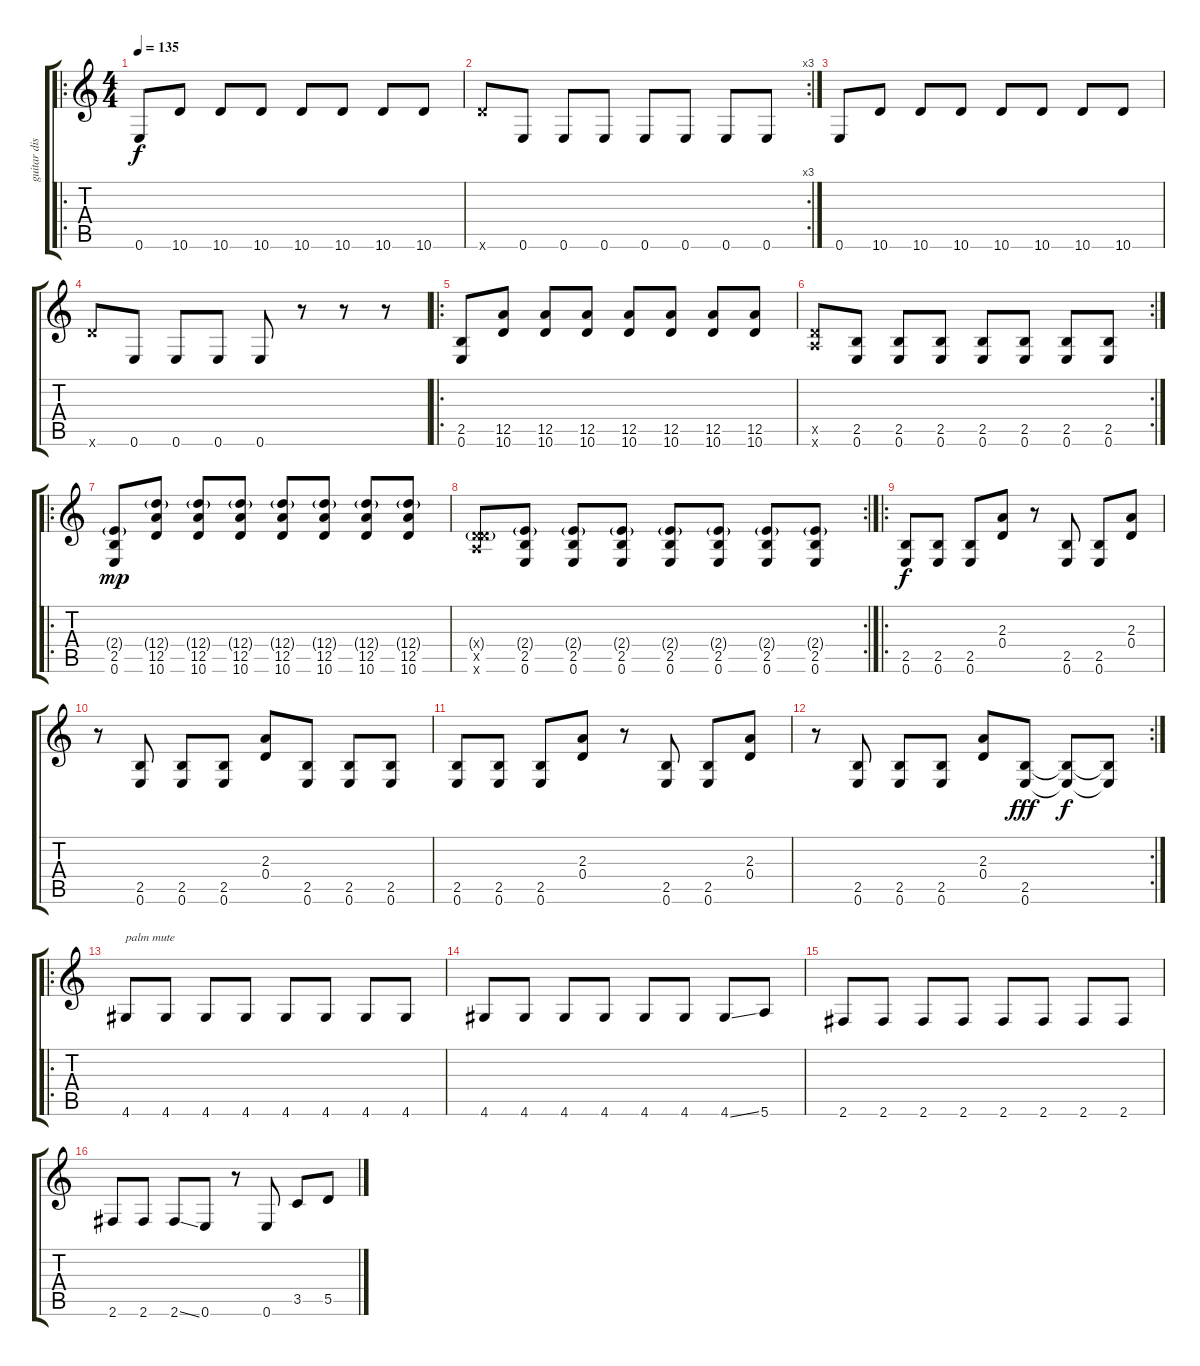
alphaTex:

\track ("guitar dist." "guitar dis") {instrument distortionguitar}
\staff {score tabs}
\tuning (E4 B3 G3 D3 A2 E2) {hide}
\ro
\ts (4 4)
\tempo 135
\clef g2
\ks c
0.6.8{dy f instrument distortionguitar} 10.6.8 10.6.8 10.6.8 10.6.8 10.6.8 10.6.8 10.6.8 |
\rc 3
10.6{x}.8 0.6.8 0.6.8 0.6.8 0.6.8 0.6.8 0.6.8 0.6.8 |
0.6.8 10.6.8 10.6.8 10.6.8 10.6.8 10.6.8 10.6.8 10.6.8 |
10.6{x}.8 0.6.8 0.6.8 0.6.8 0.6.8 r.8 r.8 r.8 |
\ro
(2.5 0.6).8{volume 14 balance 8 instrument distortionguitar} (12.5 10.6).8 (12.5 10.6).8 (12.5 10.6).8 (12.5 10.6).8 (12.5 10.6).8 (12.5 10.6).8 (12.5 10.6).8 |
\rc 2
(0.5{x} 10.6{x}).8 (2.5 0.6).8 (2.5 0.6).8 (2.5 0.6).8 (2.5 0.6).8 (2.5 0.6).8 (2.5 0.6).8 (2.5 0.6).8 |
\ro
(2.4{g} 2.5 0.6).8{dy mp volume 14 balance 8 instrument distortionguitar} (12.4{g} 12.5 10.6).8 (12.4{g} 12.5 10.6).8 (12.4{g} 12.5 10.6).8 (12.4{g} 12.5 10.6).8 (12.4{g} 12.5 10.6).8 (12.4{g} 12.5 10.6).8 (12.4{g} 12.5 10.6).8 |
\rc 2
(0.4{g x} 0.5{x} 10.6{x}).8 (2.4{g} 2.5 0.6).8 (2.4{g} 2.5 0.6).8 (2.4{g} 2.5 0.6).8 (2.4{g} 2.5 0.6).8 (2.4{g} 2.5 0.6).8 (2.4{g} 2.5 0.6).8 (2.4{g} 2.5 0.6).8 |
\ro
(2.5 0.6).8{dy f} (2.5 0.6).8 (2.5 0.6).8 (2.3 0.4).8 r.8 (2.5 0.6).8 (2.5 0.6).8 (2.3 0.4).8 |
r.8 (2.5 0.6).8 (2.5 0.6).8 (2.5 0.6).8 (2.3 0.4).8 (2.5 0.6).8 (2.5 0.6).8 (2.5 0.6).8 |
(2.5 0.6).8 (2.5 0.6).8 (2.5 0.6).8 (2.3 0.4).8 r.8 (2.5 0.6).8 (2.5 0.6).8 (2.3 0.4).8 |
\rc 2
r.8 (2.5 0.6).8 (2.5 0.6).8 (2.5 0.6).8 (2.3 0.4).8 (2.5 0.6).8{dy fff} (2.5{t} 0.6{t}).8{dy f} (2.5{t} 0.6{t}).8 |
\ro
4.6.8{txt "palm mute" volume 14 balance 8 instrument distortionguitar} 4.6.8 4.6.8 4.6.8 4.6.8 4.6.8 4.6.8 4.6.8 |
4.6.8 4.6.8 4.6.8 4.6.8 4.6.8 4.6.8 4.6{ss}.8 5.6.8 |
2.6.8 2.6.8 2.6.8 2.6.8 2.6.8 2.6.8 2.6.8 2.6.8 |
2.6.8 2.6.8 2.6{ss}.8 0.6.8 r.8 0.6.8 3.5.8 5.5.8
